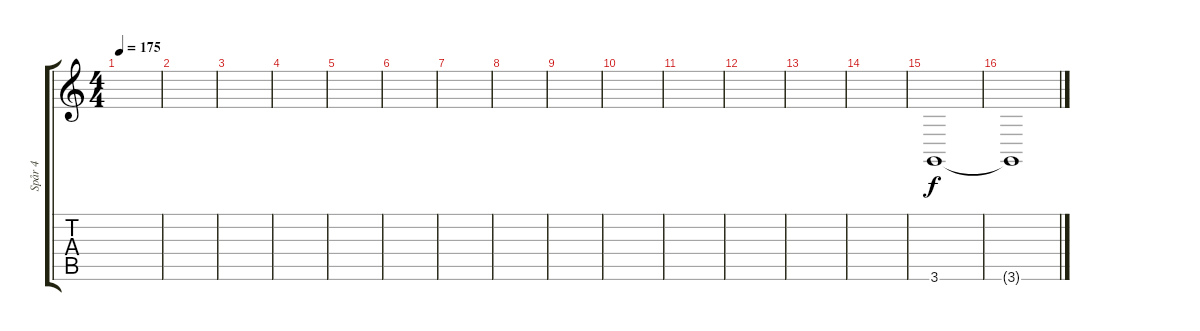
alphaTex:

\track ("Spår 4" "Spår 4") {instrument stringensemble2}
\staff {score tabs}
\tuning (E4 B3 G3 D3 A2 E2) {hide}
\ts (4 4)
\tempo 175
\clef g2
\ks c
|
|
|
|
|
|
|
|
|
|
|
|
|
|
3.6.1 |
3.6{t}.1
